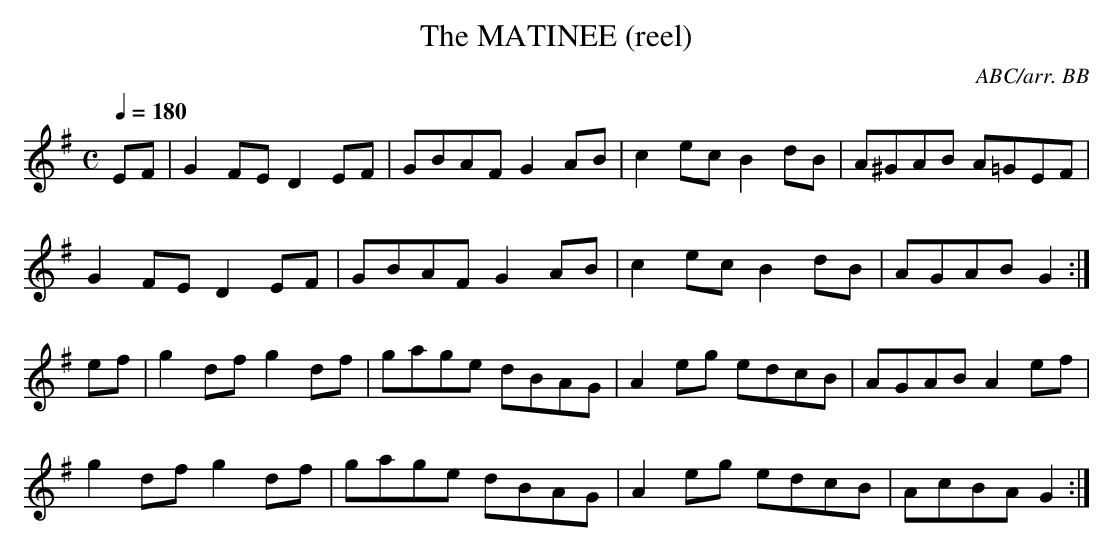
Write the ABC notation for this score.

X:1
T:MATINEE (reel), The
C:ABC/arr. BB
single in the book but I thought 16/16 would be
more effective in showcasing this really nice tune!
Q:1/4=180
M:C
L:1/8
K:G % source key = A
EF|G2FE D2EF|GBAF G2AB|c2ec B2dB |A^GAB A=GEF|
G2FE D2EF|GBAF G2AB|c2ec B2dB|AGAB G2:|
ef|g2df g2df|gage dBAG|A2eg edcB |AGAB A2ef|
g2df g2df|gage dBAG|A2eg edcB|AcBA G2:|
